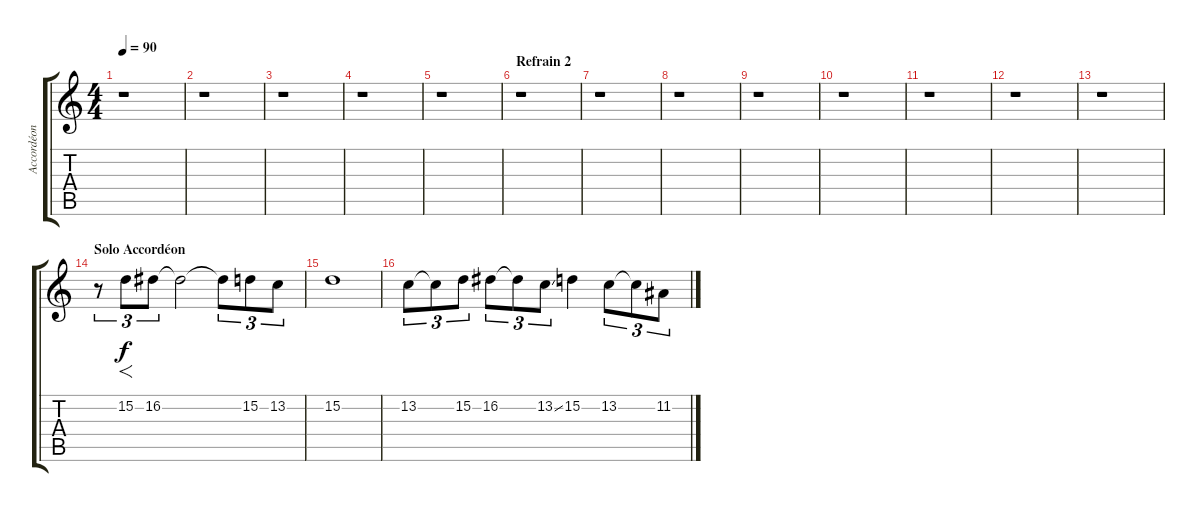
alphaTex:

\track ("Accordéon" "Accordéon") {instrument tangoaccordion}
\staff {score tabs}
\tuning (E4 B3 G3 D3 A2 E2) {hide}
\ts (4 4)
\tempo 90
\clef g2
\ks c
r.1{dy f} |
r.1 |
r.1 |
r.1 |
r.1 |
\section ("" "Refrain 2")
r.1 |
r.1 |
r.1 |
r.1 |
r.1 |
r.1 |
r.1 |
r.1 |
\section ("" "Solo Accordéon")
r.8{tu (3 2)} 15.2.8{f tu (3 2)} 16.2.8{tu (3 2)} 16.2{t}.2 16.2{t}.8{tu (3 2)} 15.2.8{tu (3 2)} 13.2.8{tu (3 2)} |
15.2.1 |
13.2.8{tu (3 2)} 13.2{t}.8{tu (3 2)} 15.2.8{tu (3 2)} 16.2.8{tu (3 2)} 16.2{t}.8{tu (3 2)} 13.2{ss}.8{tu (3 2)} 15.2.4 13.2.8{tu (3 2)} 13.2{t}.8{tu (3 2)} 11.2.8{tu (3 2)}
